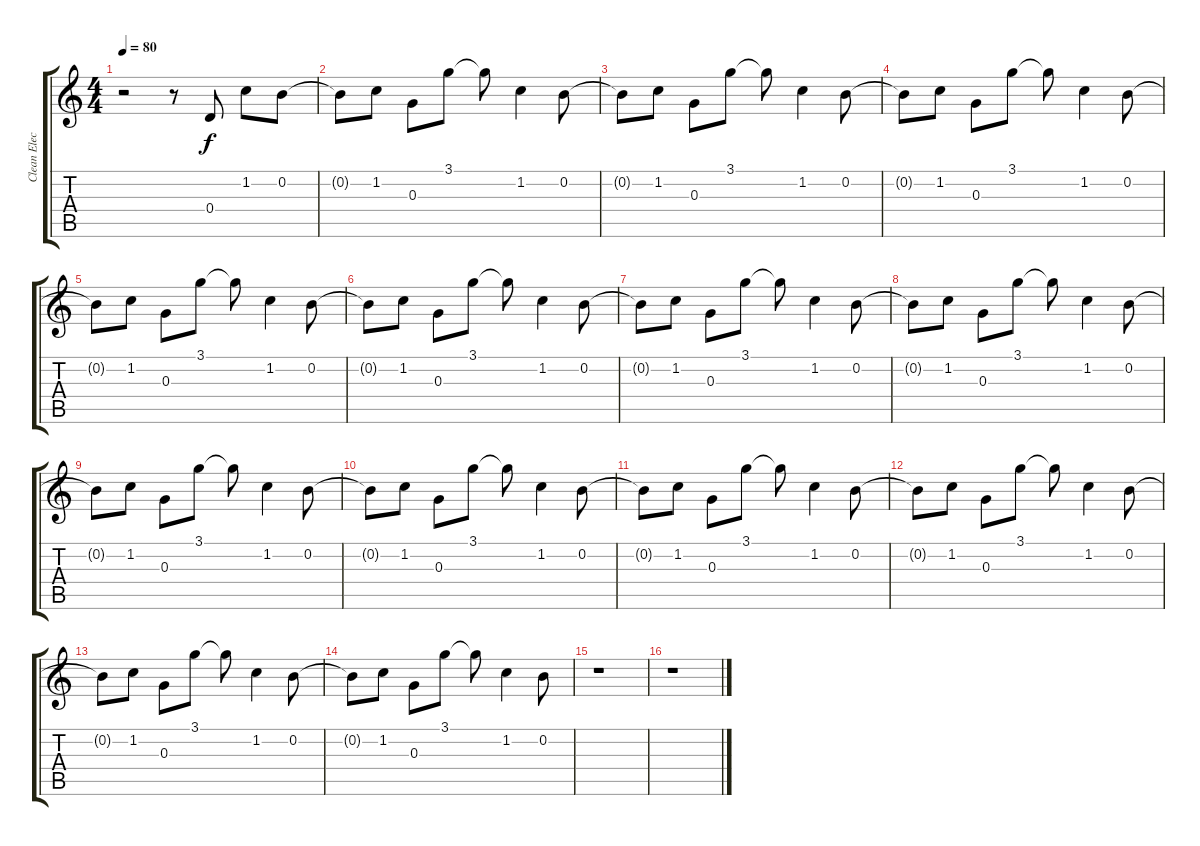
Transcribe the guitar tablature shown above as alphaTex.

\track ("Clean Electric" "Clean Elec") {instrument electricguitarclean}
\staff {score tabs}
\tuning (E4 B3 G3 D3 A2 E2) {hide}
\ts (4 4)
\tempo 80
\clef g2
\ks c
r.2{dy f} r.8 0.4.8 1.2.8 0.2.8 |
0.2{t}.8 1.2.8 0.3.8 3.1.8 3.1{t}.8 1.2.4 0.2.8 |
0.2{t}.8 1.2.8 0.3.8 3.1.8 3.1{t}.8 1.2.4 0.2.8 |
0.2{t}.8 1.2.8 0.3.8 3.1.8 3.1{t}.8 1.2.4 0.2.8 |
0.2{t}.8 1.2.8 0.3.8 3.1.8 3.1{t}.8 1.2.4 0.2.8 |
0.2{t}.8 1.2.8 0.3.8 3.1.8 3.1{t}.8 1.2.4 0.2.8 |
0.2{t}.8 1.2.8 0.3.8 3.1.8 3.1{t}.8 1.2.4 0.2.8 |
0.2{t}.8 1.2.8 0.3.8 3.1.8 3.1{t}.8 1.2.4 0.2.8 |
0.2{t}.8 1.2.8 0.3.8 3.1.8 3.1{t}.8 1.2.4 0.2.8 |
0.2{t}.8 1.2.8 0.3.8 3.1.8 3.1{t}.8 1.2.4 0.2.8 |
0.2{t}.8 1.2.8 0.3.8 3.1.8 3.1{t}.8 1.2.4 0.2.8 |
0.2{t}.8 1.2.8 0.3.8 3.1.8 3.1{t}.8 1.2.4 0.2.8 |
0.2{t}.8 1.2.8 0.3.8 3.1.8 3.1{t}.8 1.2.4 0.2.8 |
0.2{t}.8 1.2.8 0.3.8 3.1.8 3.1{t}.8 1.2.4 0.2.8 |
r.1 |
r.1
